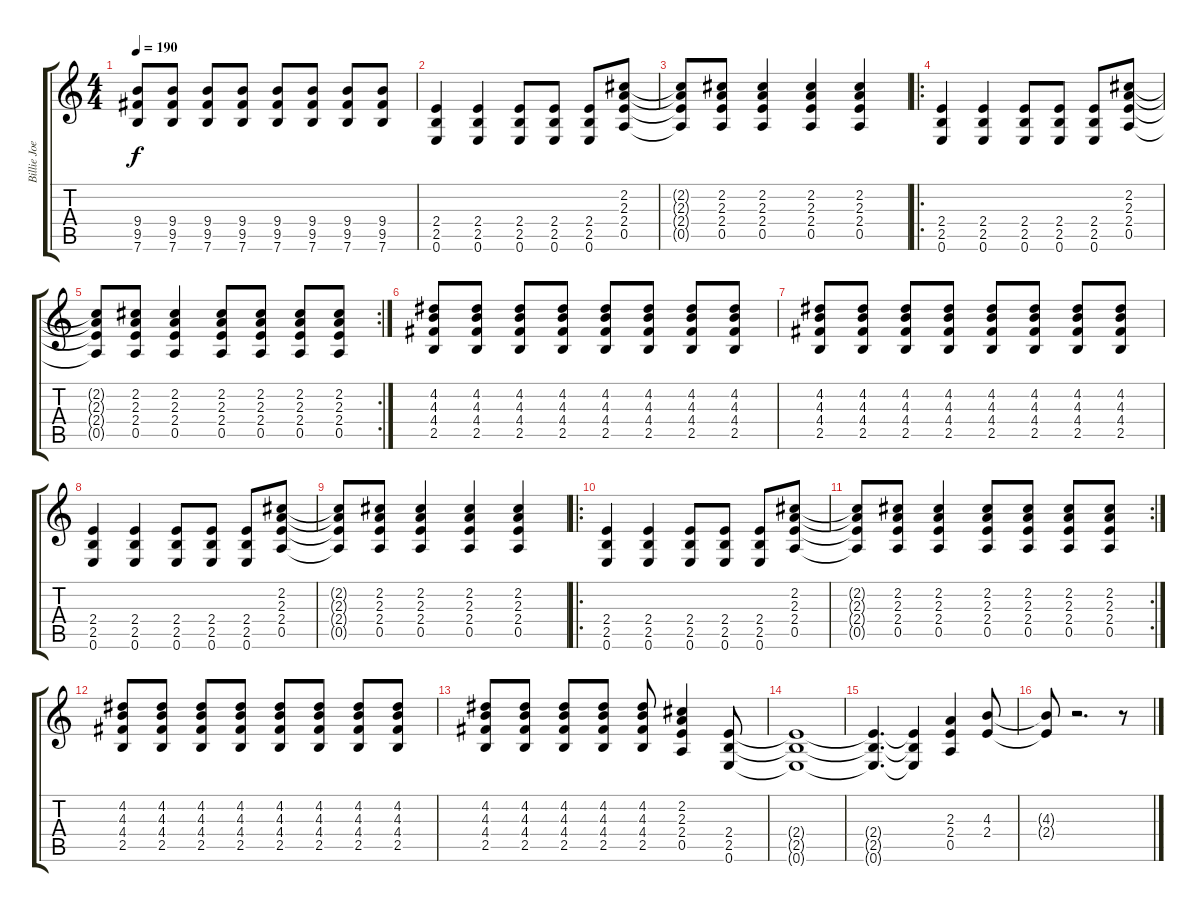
\track ("Billie Joe" "Billie Joe") {instrument overdrivenguitar}
\staff {score tabs}
\tuning (E4 B3 G3 D3 A2 E2) {hide}
\ts (4 4)
\tempo 190
\clef g2
\ks c
(9.4 9.5 7.6).8{dy f} (9.4 9.5 7.6).8 (9.4 9.5 7.6).8 (9.4 9.5 7.6).8 (9.4 9.5 7.6).8 (9.4 9.5 7.6).8 (9.4 9.5 7.6).8 (9.4 9.5 7.6).8 |
(2.4 2.5 0.6).4 (2.4 2.5 0.6).4 (2.4 2.5 0.6).8 (2.4 2.5 0.6).8 (2.4 2.5 0.6).8 (2.2 2.3 2.4 0.5).8 |
(2.2{t} 2.3{t} 2.4{t} 0.5{t}).8 (2.2 2.3 2.4 0.5).8 (2.2 2.3 2.4 0.5).4 (2.2 2.3 2.4 0.5).4 (2.2 2.3 2.4 0.5).4 |
\ro
(2.4 2.5 0.6).4 (2.4 2.5 0.6).4 (2.4 2.5 0.6).8 (2.4 2.5 0.6).8 (2.4 2.5 0.6).8 (2.2 2.3 2.4 0.5).8 |
\rc 2
(2.2{t} 2.3{t} 2.4{t} 0.5{t}).8 (2.2 2.3 2.4 0.5).8 (2.2 2.3 2.4 0.5).4 (2.2 2.3 2.4 0.5).8 (2.2 2.3 2.4 0.5).8 (2.2 2.3 2.4 0.5).8 (2.2 2.3 2.4 0.5).8 |
(4.2 4.3 4.4 2.5).8 (4.2 4.3 4.4 2.5).8 (4.2 4.3 4.4 2.5).8 (4.2 4.3 4.4 2.5).8 (4.2 4.3 4.4 2.5).8 (4.2 4.3 4.4 2.5).8 (4.2 4.3 4.4 2.5).8 (4.2 4.3 4.4 2.5).8 |
(4.2 4.3 4.4 2.5).8 (4.2 4.3 4.4 2.5).8 (4.2 4.3 4.4 2.5).8 (4.2 4.3 4.4 2.5).8 (4.2 4.3 4.4 2.5).8 (4.2 4.3 4.4 2.5).8 (4.2 4.3 4.4 2.5).8 (4.2 4.3 4.4 2.5).8 |
(2.4 2.5 0.6).4 (2.4 2.5 0.6).4 (2.4 2.5 0.6).8 (2.4 2.5 0.6).8 (2.4 2.5 0.6).8 (2.2 2.3 2.4 0.5).8 |
(2.2{t} 2.3{t} 2.4{t} 0.5{t}).8 (2.2 2.3 2.4 0.5).8 (2.2 2.3 2.4 0.5).4 (2.2 2.3 2.4 0.5).4 (2.2 2.3 2.4 0.5).4 |
\ro
(2.4 2.5 0.6).4 (2.4 2.5 0.6).4 (2.4 2.5 0.6).8 (2.4 2.5 0.6).8 (2.4 2.5 0.6).8 (2.2 2.3 2.4 0.5).8 |
\rc 2
(2.2{t} 2.3{t} 2.4{t} 0.5{t}).8 (2.2 2.3 2.4 0.5).8 (2.2 2.3 2.4 0.5).4 (2.2 2.3 2.4 0.5).8 (2.2 2.3 2.4 0.5).8 (2.2 2.3 2.4 0.5).8 (2.2 2.3 2.4 0.5).8 |
(4.2 4.3 4.4 2.5).8 (4.2 4.3 4.4 2.5).8 (4.2 4.3 4.4 2.5).8 (4.2 4.3 4.4 2.5).8 (4.2 4.3 4.4 2.5).8 (4.2 4.3 4.4 2.5).8 (4.2 4.3 4.4 2.5).8 (4.2 4.3 4.4 2.5).8 |
(4.2 4.3 4.4 2.5).8 (4.2 4.3 4.4 2.5).8 (4.2 4.3 4.4 2.5).8 (4.2 4.3 4.4 2.5).8 (4.2 4.3 4.4 2.5).8 (2.2 2.3 2.4 0.5).4 (2.4 2.5 0.6).8 |
(2.4{t} 2.5{t} 0.6{t}).1 |
(2.4{t} 2.5{t} 0.6{t}).4{d} (2.4{t} 2.5{t} 0.6{t}).4 (2.3 2.4 0.5).4 (4.3 2.4).8 |
(4.3{t} 2.4{t}).8 r.2{d} r.8
